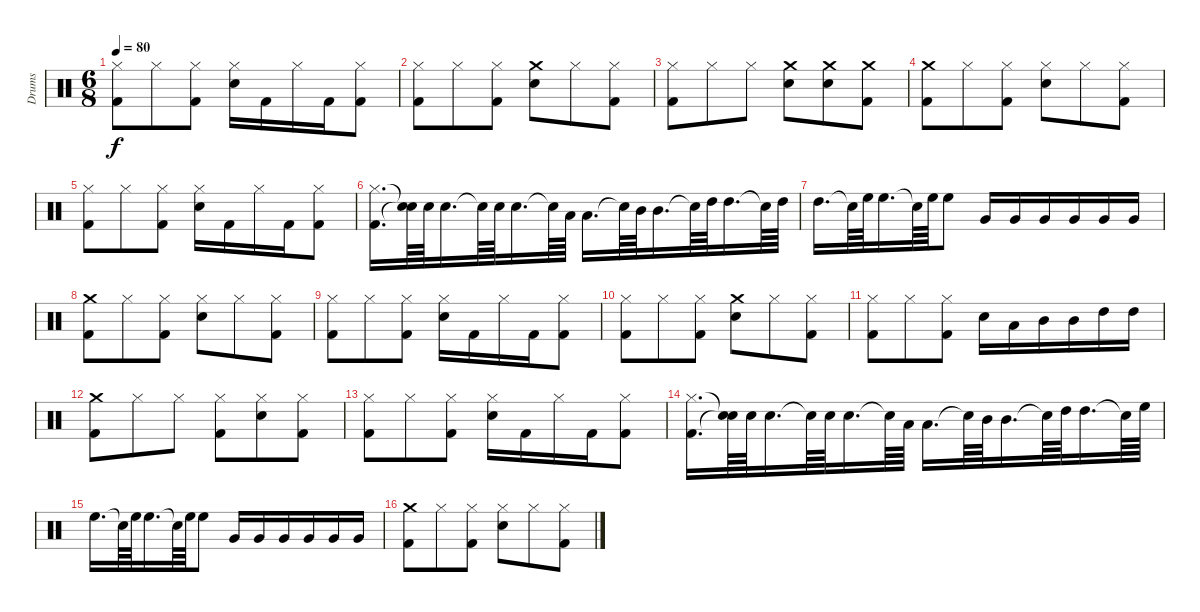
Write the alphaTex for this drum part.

\track ("Drums" "Drums") {instrument percussion}
\staff {score}
\articulation defaults
\ts (6 8)
\tempo 80
\clef neutral
\ks c
("Hi-Hat (closed)" "Kick (hit) 2").8{dy f} "Hi-Hat (closed)".8 ("Kick (hit) 2" "Hi-Hat (closed)").8 ("Hi-Hat (closed)" "Snare (hit) 2").16 "Kick (hit) 2".16 "Hi-Hat (closed)".16 "Kick (hit) 2".16 ("Kick (hit) 2" "Hi-Hat (closed)").8 |
("Kick (hit) 2" "Hi-Hat (closed)").8 "Hi-Hat (closed)".8 ("Kick (hit) 2" "Hi-Hat (closed)").8 ("Crash medium (hit)" "Snare (hit) 2").8 "Hi-Hat (closed)".8 ("Kick (hit) 2" "Hi-Hat (closed)").8 |
("Hi-Hat (closed)" "Kick (hit) 2").8 "Hi-Hat (closed)".8 "Hi-Hat (closed)".8 ("Crash medium (hit)" "Snare (hit) 2").8 ("Crash medium (hit)" "Snare (hit) 2").8 ("Kick (hit) 2" "Crash medium (hit)").8 |
("Crash medium (hit)" "Kick (hit) 2").8 "Hi-Hat (closed)".8 ("Hi-Hat (closed)" "Kick (hit) 2").8 ("Snare (hit) 2" "Hi-Hat (closed)").8 "Hi-Hat (closed)".8 ("Hi-Hat (closed)" "Kick (hit) 2").8 |
("Hi-Hat (closed)" "Kick (hit) 2").8 "Hi-Hat (closed)".8 ("Kick (hit) 2" "Hi-Hat (closed)").8 ("Hi-Hat (closed)" "Snare (hit) 2").16 "Kick (hit) 2".16 "Hi-Hat (closed)".16 "Kick (hit) 2".16 ("Kick (hit) 2" "Hi-Hat (closed)").8 |
("Kick (hit) 2" "Hi-Hat (closed)").16{d} ("Snare (hit)"{t} "Snare (hit)"{t}).64 "Snare (hit) 2".64 "Snare (hit) 2".16{d} "Snare (hit)"{t}.64 "Snare (hit) 2".64 "Snare (hit) 2".16{d} "Snare (hit)"{t}.64 "Low Tom (hit)".64 "Low Tom (hit)".16{d} "Snare (hit)"{t}.64 "Mid Tom (hit)".64 "Mid Tom (hit)".16{d} "Snare (hit)"{t}.64 "High Tom (hit)".64 "High Tom (hit)".16{d} "Snare (hit)"{t}.64 "High Tom (hit)".64 |
"High Tom (hit)".16{d} "Snare (hit)"{t}.64 "High Floor Tom (hit)".64 "High Floor Tom (hit)".16{d} "Snare (hit)"{t}.64 "High Floor Tom (hit)".64 "High Floor Tom (hit)".8 "Very Low Tom (hit)".16 "Very Low Tom (hit)".16 "Very Low Tom (hit)".16 "Very Low Tom (hit)".16 "Very Low Tom (hit)".16 "Very Low Tom (hit)".16 |
("Kick (hit) 2" "Crash medium (hit)").8 "Hi-Hat (closed)".8 ("Kick (hit) 2" "Hi-Hat (closed)").8 ("Snare (hit) 2" "Hi-Hat (closed)").8 "Hi-Hat (closed)".8 ("Kick (hit) 2" "Hi-Hat (closed)").8 |
("Hi-Hat (closed)" "Kick (hit) 2").8 "Hi-Hat (closed)".8 ("Kick (hit) 2" "Hi-Hat (closed)").8 ("Snare (hit) 2" "Hi-Hat (closed)").16 "Kick (hit) 2".16 "Hi-Hat (closed)".16 "Kick (hit) 2".16 ("Kick (hit) 2" "Hi-Hat (closed)").8 |
("Kick (hit) 2" "Hi-Hat (closed)").8 "Hi-Hat (closed)".8 ("Kick (hit) 2" "Hi-Hat (closed)").8 ("Crash medium (hit)" "Snare (hit) 2").8 "Hi-Hat (closed)".8 ("Kick (hit) 2" "Hi-Hat (closed)").8 |
("Hi-Hat (closed)" "Kick (hit) 2").8 "Hi-Hat (closed)".8 ("Hi-Hat (closed)" "Kick (hit) 2").8 "Snare (hit) 2".16 "Low Tom (hit)".16 "Mid Tom (hit)".16 "Mid Tom (hit)".16 "High Tom (hit)".16 "High Tom (hit)".16 |
("Crash medium (hit)" "Kick (hit) 2").8 "Hi-Hat (closed)".8 "Hi-Hat (closed)".8 ("Kick (hit) 2" "Hi-Hat (closed)").8 ("Snare (hit) 2" "Hi-Hat (closed)").8 ("Kick (hit) 2" "Hi-Hat (closed)").8 |
("Hi-Hat (closed)" "Kick (hit) 2").8 "Hi-Hat (closed)".8 ("Kick (hit) 2" "Hi-Hat (closed)").8 ("Hi-Hat (closed)" "Snare (hit) 2").16 "Kick (hit) 2".16 "Hi-Hat (closed)".16 "Kick (hit) 2".16 ("Kick (hit) 2" "Hi-Hat (closed)").8 |
("Kick (hit) 2" "Hi-Hat (closed)").16{d} ("Snare (hit)"{t} "Snare (hit)"{t}).64 "Snare (hit) 2".64 "Snare (hit) 2".16{d} "Snare (hit)"{t}.64 "Snare (hit) 2".64 "Snare (hit) 2".16{d} "Snare (hit)"{t}.64 "Low Tom (hit)".64 "Low Tom (hit)".16{d} "Snare (hit)"{t}.64 "Mid Tom (hit)".64 "Mid Tom (hit)".16{d} "Snare (hit)"{t}.64 "High Tom (hit)".64 "High Tom (hit)".16{d} "Snare (hit)"{t}.64 "High Floor Tom (hit)".64 |
"High Floor Tom (hit)".16{d} "Snare (hit)"{t}.64 "High Floor Tom (hit)".64 "High Floor Tom (hit)".16{d} "Snare (hit)"{t}.64 "High Floor Tom (hit)".64 "High Floor Tom (hit)".8 "Very Low Tom (hit)".16 "Very Low Tom (hit)".16 "Very Low Tom (hit)".16 "Very Low Tom (hit)".16 "Very Low Tom (hit)".16 "Very Low Tom (hit)".16 |
("Kick (hit) 2" "Crash medium (hit)").8 "Hi-Hat (closed)".8 ("Kick (hit) 2" "Hi-Hat (closed)").8 ("Snare (hit) 2" "Hi-Hat (closed)").8 "Hi-Hat (closed)".8 ("Kick (hit) 2" "Hi-Hat (closed)").8
